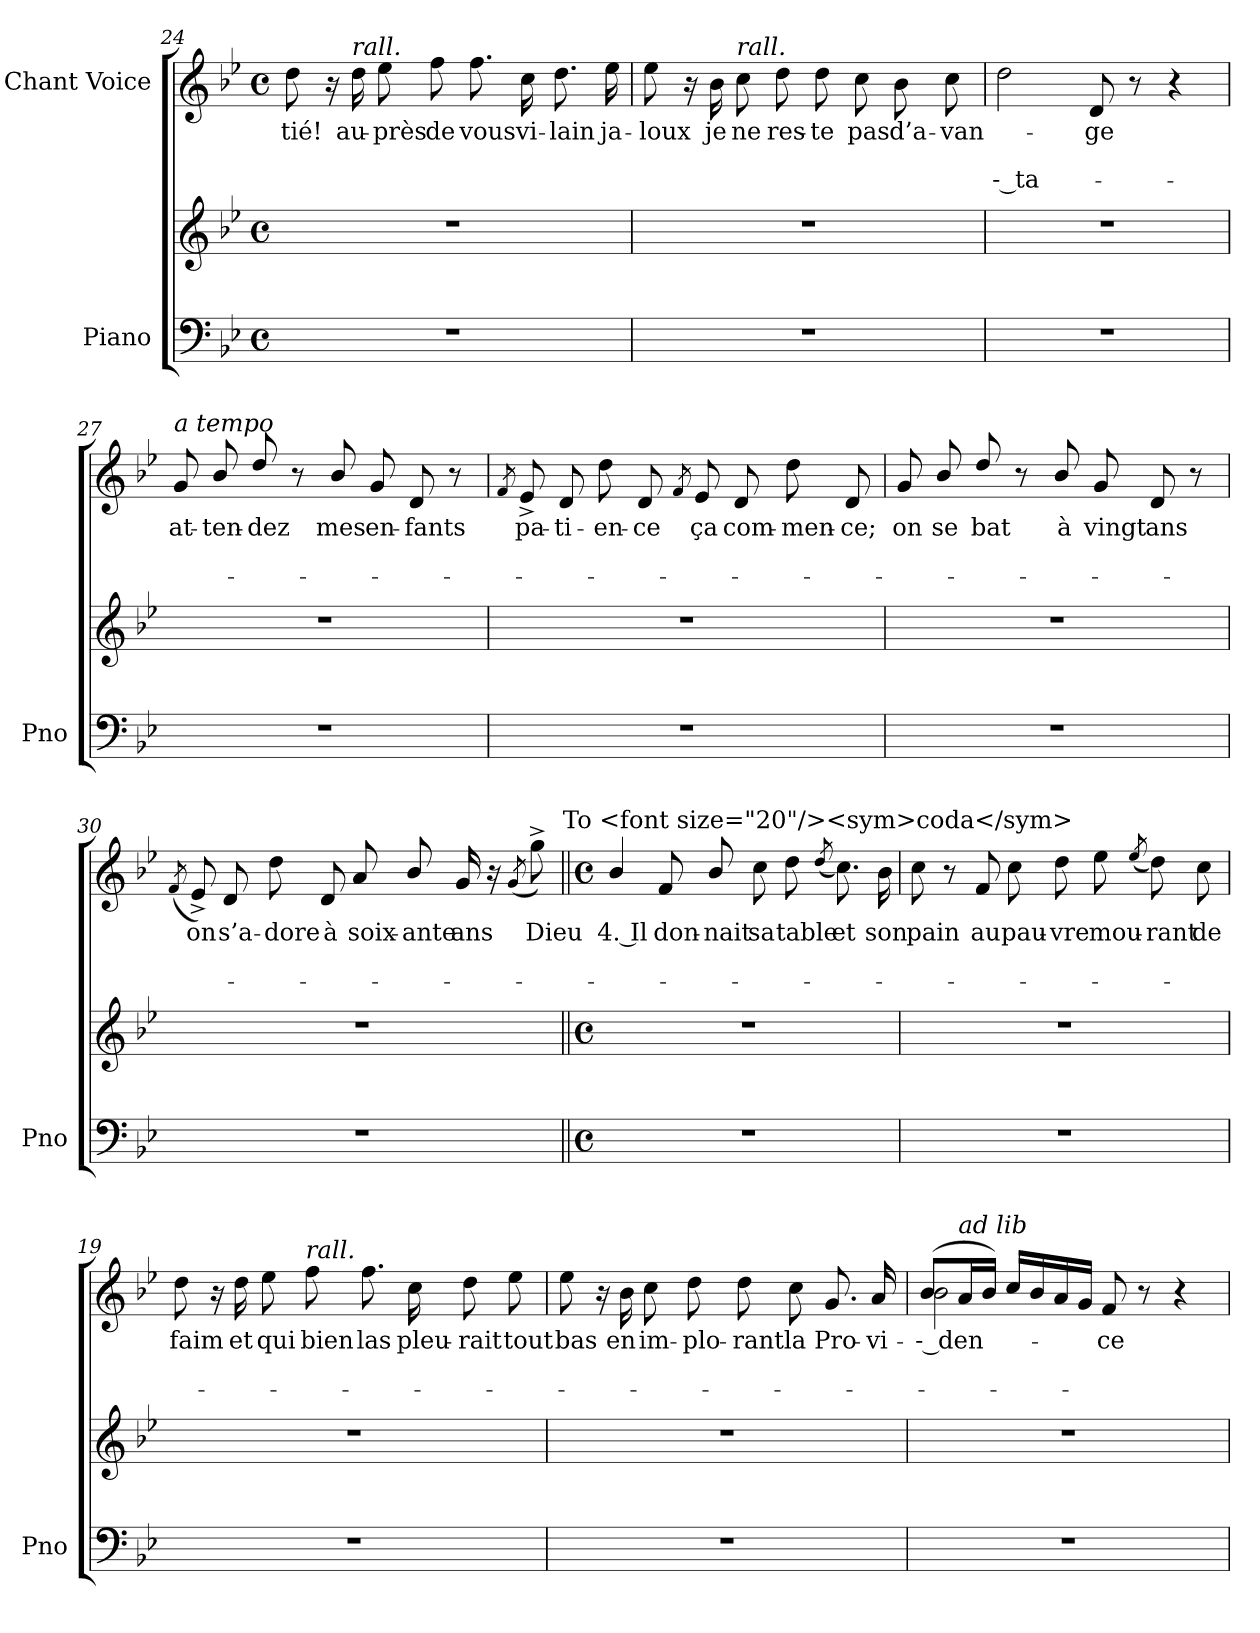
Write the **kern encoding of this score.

**kern	**kern	**kern	**text	**text	**text
*part2	*part2	*part1	*part1	*part1	*part1
*staff3	*staff2	*staff1	*staff1	*staff1	*staff1
*I"Piano	*	*I"Chant Voice	*	*	*
*I'Pno	*	*	*	*	*
*clefF4	*clefG2	*clefG2	*	*	*
*k[b-e-]	*k[b-e-]	*k[b-e-]	*	*	*
*M4/4	*M4/4	*M4/4	*	*	*
*met(c)	*met(c)	*met(c)	*	*	*
=24	=24	=24	=24	=24	=24
1r	1r	8dd\	-tié!	.	.
.	.	16r	.	.	.
!	!	!LO:TX:i:t=rall.	!	!	!
.	.	16dd\	au-	.	.
.	.	8ee-\	-près	.	.
.	.	8ff\	de	.	.
.	.	8.ff\	vous	.	.
.	.	16cc\	vi-	.	.
.	.	8.dd\	-lain	.	.
.	.	16ee-\	ja-	.	.
=25	=25	=25	=25	=25	=25
1r	1r	8ee-\	-loux	.	.
.	.	16r	.	.	.
.	.	16b-\	je	.	.
!	!	!LO:TX:i:t=rall.	!	!	!
.	.	8cc\	ne	.	.
.	.	8dd\	res-	.	.
.	.	8dd\	-te	.	.
.	.	8cc\	pas	.	.
.	.	8b-\	d’a-	.	.
.	.	8cc\	-van-	.	.
=26	=26	=26	=26	=26	=26
1r	1r	2dd\	.	.	-- ta-
.	.	8d/	-ge	.	.
.	.	8r	.	.	.
.	.	4r	.	.	.
=27	=27	=27	=27	=27	=27
!	!	!LO:TX:i:t=a tempo	!	!	!
1r	1r	8g/	at-	.	.
.	.	8b-/	-ten-	.	.
.	.	8dd/	-dez	.	.
.	.	8r	.	.	.
.	.	8b-/	mes	.	.
.	.	8g/	en-	.	.
.	.	8d/	-fants	.	.
.	.	8r	.	.	.
=28	=28	=28	=28	=28	=28
.	.	8qf/	.	.	.
1r	1r	8e-^>/	pa-	.	.
.	.	8d/	-ti-	.	.
.	.	8dd\	-en-	.	.
.	.	8d/	-ce	.	.
.	.	8qf/	.	.	.
.	.	8e-/	ça	.	.
.	.	8d/	com-	.	.
.	.	8dd\	-men-	.	.
.	.	8d/	-ce;	.	.
=29	=29	=29	=29	=29	=29
1r	1r	8g/	on	.	.
.	.	8b-/	se	.	.
.	.	8dd/	bat	.	.
.	.	8r	.	.	.
.	.	8b-/	à	.	.
.	.	8g/	vingt	.	.
.	.	8d/	ans	.	.
.	.	8r	.	.	.
=30	=30	=30	=30	=30	=30
.	.	(8qf/	.	.	.
1r	1r	8e-^>/)	on	.	.
.	.	8d/	s’a-	.	.
.	.	8dd\	-dore	.	.
.	.	8d/	à	.	.
.	.	8a/	soix-	.	.
.	.	8b-/	-ante	.	.
.	.	16g/	ans	.	.
.	.	16r	.	.	.
.	.	(8qg/	.	.	.
.	.	8gg^\)	Dieu	.	.
!	!	!LO:TX:a:t=To <font size="20"/><sym>coda</sym>	!	!	!
=17||	=17||	=17||	=17||	=17||	=17||
*M4/4	*M4/4	*M4/4	*	*	*
*met(c)	*met(c)	*met(c)	*	*	*
1r	1r	4b-/	4. Il	.	.
.	.	8f/	don-	.	.
.	.	8b-/	-nait	.	.
.	.	8cc\	sa	.	.
.	.	8dd\	table	.	.
.	.	(8qdd/	.	.	.
.	.	8.cc\)	et	.	.
.	.	16b-\	son	.	.
=18	=18	=18	=18	=18	=18
1r	1r	8cc\	pain	.	.
.	.	8r	.	.	.
.	.	8f/	au	.	.
.	.	8cc\	pau-	.	.
.	.	8dd\	-vre	.	.
.	.	8ee-\	mou-	.	.
.	.	(8qee-/	.	.	.
.	.	8dd\)	-rant	.	.
.	.	8cc\	de	.	.
=19	=19	=19	=19	=19	=19
1r	1r	8dd\	faim	.	.
.	.	16r	.	.	.
.	.	16dd\	et	.	.
.	.	8ee-\	qui	.	.
!	!	!LO:TX:i:t=rall.	!	!	!
.	.	8ff\	bien	.	.
.	.	8.ff\	las	.	.
.	.	16cc\	pleu-	.	.
.	.	8dd\	-rait	.	.
.	.	8ee-\	tout	.	.
=20	=20	=20	=20	=20	=20
1r	1r	8ee-\	bas	.	.
.	.	16r	.	.	.
.	.	16b-\	en	.	.
.	.	8cc\	im-	.	.
.	.	8dd\	-plo-	.	.
.	.	8dd\	-rant	.	.
.	.	8cc\	la	.	.
.	.	8.g/	Pro-	.	.
.	.	16a/	-vi-	.	.
=21	=21	=21	=21	=21	=21
*	*	*^	*	*	*
1r	1r	(<8b-/L	2b-\	-- den-	.	.
!	!	!LO:TX:i:t=ad lib	!	!	!	!
.	.	16a/L	.	.	.	.
.	.	16b-/JJ)	.	.	.	.
.	.	16cc/LL	.	.	.	.
.	.	16b-/	.	.	.	.
.	.	16a/	.	.	.	.
.	.	16g/JJ	.	.	.	.
.	.	8f/	2ryy	-ce	.	.
.	.	8r	.	.	.	.
.	.	4r	.	.	.	.
*	*	*v	*v	*	*	*
=	=	=	=	=	=
*-	*-	*-	*-	*-	*-
